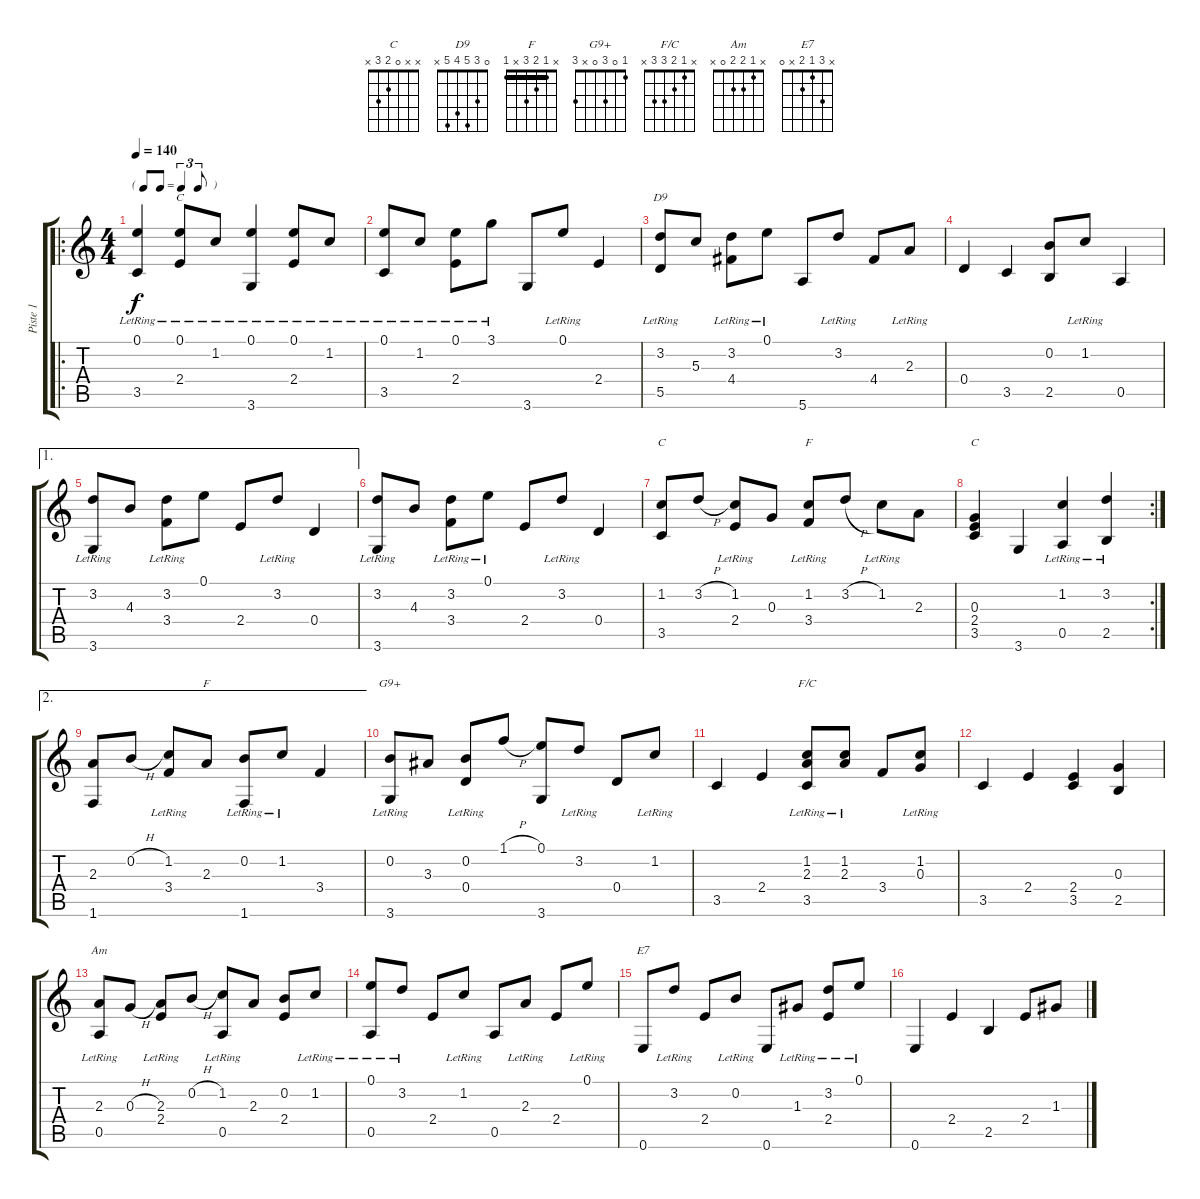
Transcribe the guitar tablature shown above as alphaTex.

\track ("Piste 1" "Piste 1") {instrument acousticguitarnylon}
\staff {score tabs}
\tuning (E4 B3 G3 D3 A2 E2) {hide}
\chord ("C" 0 1 0 2 3 x)
\chord ("D9" 0 3 5 4 5 x)
\chord ("C" x 1 0 2 3 x)
\chord ("F" x 1 2 3 x x)
\chord ("C" x x 0 2 3 x)
\chord ("F" x 1 2 3 x 1) {barre 1}
\chord ("G9+" 1 0 3 0 x 3)
\chord ("F/C" x 1 2 3 3 x)
\chord ("Am" x 1 2 2 0 x)
\chord ("E7" x 3 1 2 x 0)
\ro
\ts (4 4)
\tf triplet8th
\tempo 140
\clef g2
\ks c
(0.1{lr} 3.5).4{dy f instrument acousticguitarnylon} (0.1{lr} 2.4).8{ch "C"} 1.2{lr}.8 (0.1{lr} 3.6).4 (0.1{lr} 2.4).8 1.2{lr}.8 |
(0.1{lr} 3.5).8 1.2{lr}.8 (0.1{lr} 2.4).8 3.1{lr}.8 3.6.8 0.1{lr}.8 2.4.4 |
(3.2{lr} 5.5).8{ch "D9"} 5.3.8 (3.2{lr} 4.4).8 0.1{lr}.8 5.6.8 3.2{lr}.8 4.4.8 2.3{lr}.8 |
0.4.4 3.5.4 (0.2 2.5).8 1.2{lr}.8 0.5.4 |
\ae 1
(3.2{lr} 3.6).8 4.3.8 (3.2{lr} 3.4).8 0.1.8 2.4.8 3.2{lr}.8 0.4.4 |
(3.2{lr} 3.6).8 4.3.8 (3.2{lr} 3.4).8 0.1{lr}.8 2.4.8 3.2{lr}.8 0.4.4 |
(1.2 3.5).8{ch "C"} 3.2{h}.8 (1.2{lr} 2.4).8 0.3.8 (1.2{lr} 3.4).8{ch "F"} 3.2{h}.8 1.2{lr}.8 2.3.8 |
\rc 2
(0.3 2.4 3.5).4{ch "C"} 3.6.4 (1.2{lr} 0.5).4 (3.2{lr} 2.5).4 |
\ae 2
(2.3 1.6).8 0.2{h}.8 (1.2{lr} 3.4).8 2.3.8{ch "F"} (0.2{lr} 1.6).8 1.2{lr}.8 3.4.4 |
(0.2{lr} 3.6).8{ch "G9+"} 3.3.8 (0.2{lr} 0.4).8 1.1{h}.8 (0.1 3.6).8 3.2{lr}.8 0.4.8 1.2{lr}.8 |
3.5.4 2.4.4 (1.2{lr} 2.3{lr} 3.5).8{ch "F/C"} (1.2{lr} 2.3{lr}).8 3.4.8 (1.2{lr} 0.3{lr}).8 |
3.5.4 2.4.4 (2.4 3.5).4 (0.3 2.5).4 |
(2.3{lr} 0.5).8{ch "Am"} 0.3{h}.8 (2.3{lr} 2.4).8 0.2{h}.8 (1.2{lr} 0.5).8 2.3.8 (0.2 2.4).8 1.2{lr}.8 |
(0.1{lr} 0.5).8 3.2{lr}.8 2.4.8 1.2{lr}.8 0.5.8 2.3{lr}.8 2.4.8 0.1{lr}.8 |
0.6.8{ch "E7"} 3.2{lr}.8 2.4.8 0.2{lr}.8 0.6.8 1.3{lr}.8 (3.2{lr} 2.4).8 0.1{lr}.8 |
0.6.4 2.4.4 2.5.4 2.4.8 1.3.8
